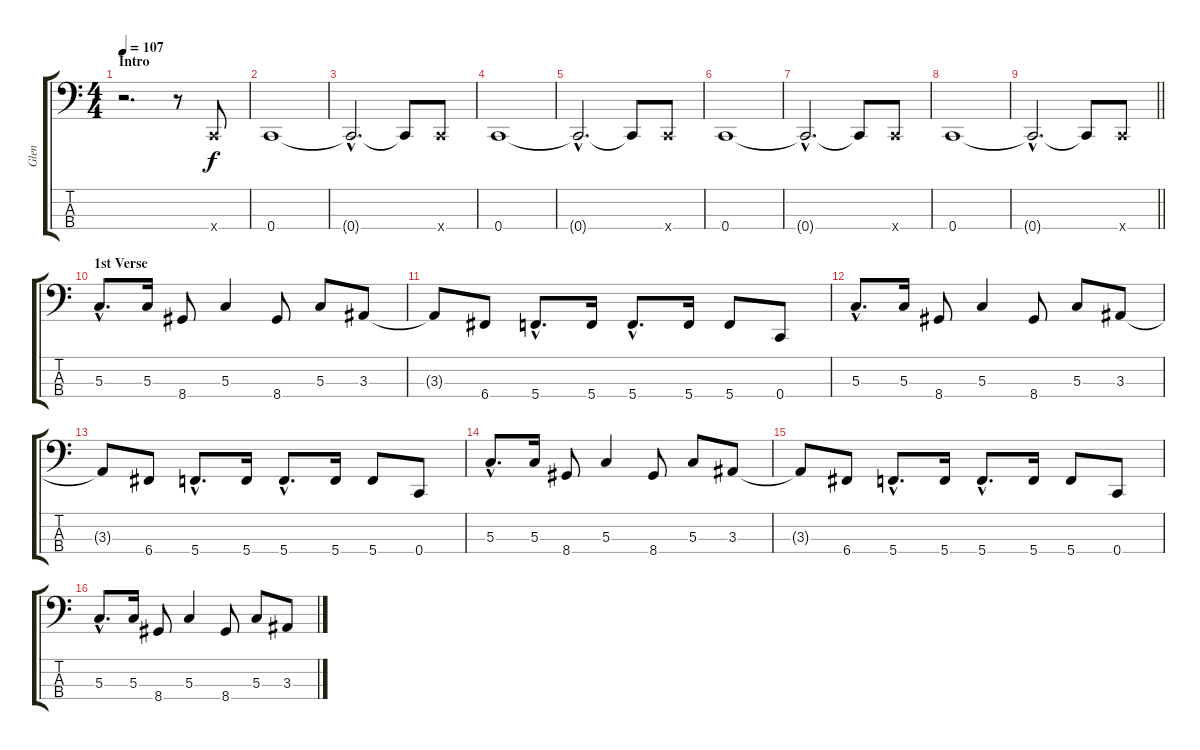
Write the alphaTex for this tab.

\track ("Glen" "Glen") {instrument electricbassfinger}
\staff {score tabs}
\tuning (F2 C2 G1 C1) {hide}
\ts (4 4)
\section ("" "Intro")
\tempo 107
\clef f4
\ks c
r.2{d dy f instrument electricbassfinger} r.8 0.4{x}.8 |
0.4.1 |
0.4{hac t}.2{d} 0.4{t}.8 0.4{x}.8 |
0.4.1 |
0.4{hac t}.2{d} 0.4{t}.8 0.4{x}.8 |
0.4.1 |
0.4{hac t}.2{d} 0.4{t}.8 0.4{x}.8 |
0.4.1 |
\barLineRight lightlight
0.4{hac t}.2{d} 0.4{t}.8 0.4{x}.8 |
\section ("" "1st Verse")
5.3{hac}.8{d} 5.3.16 8.4.8 5.3.4 8.4.8 5.3.8 3.3.8 |
3.3{t}.8 6.4.8 5.4{hac}.8{d} 5.4.16 5.4{hac}.8{d} 5.4.16 5.4.8 0.4.8 |
5.3{hac}.8{d} 5.3.16 8.4.8 5.3.4 8.4.8 5.3.8 3.3.8 |
3.3{t}.8 6.4.8 5.4{hac}.8{d} 5.4.16 5.4{hac}.8{d} 5.4.16 5.4.8 0.4.8 |
5.3{hac}.8{d} 5.3.16 8.4.8 5.3.4 8.4.8 5.3.8 3.3.8 |
3.3{t}.8 6.4.8 5.4{hac}.8{d} 5.4.16 5.4{hac}.8{d} 5.4.16 5.4.8 0.4.8 |
5.3{hac}.8{d} 5.3.16 8.4.8 5.3.4 8.4.8 5.3.8 3.3.8
